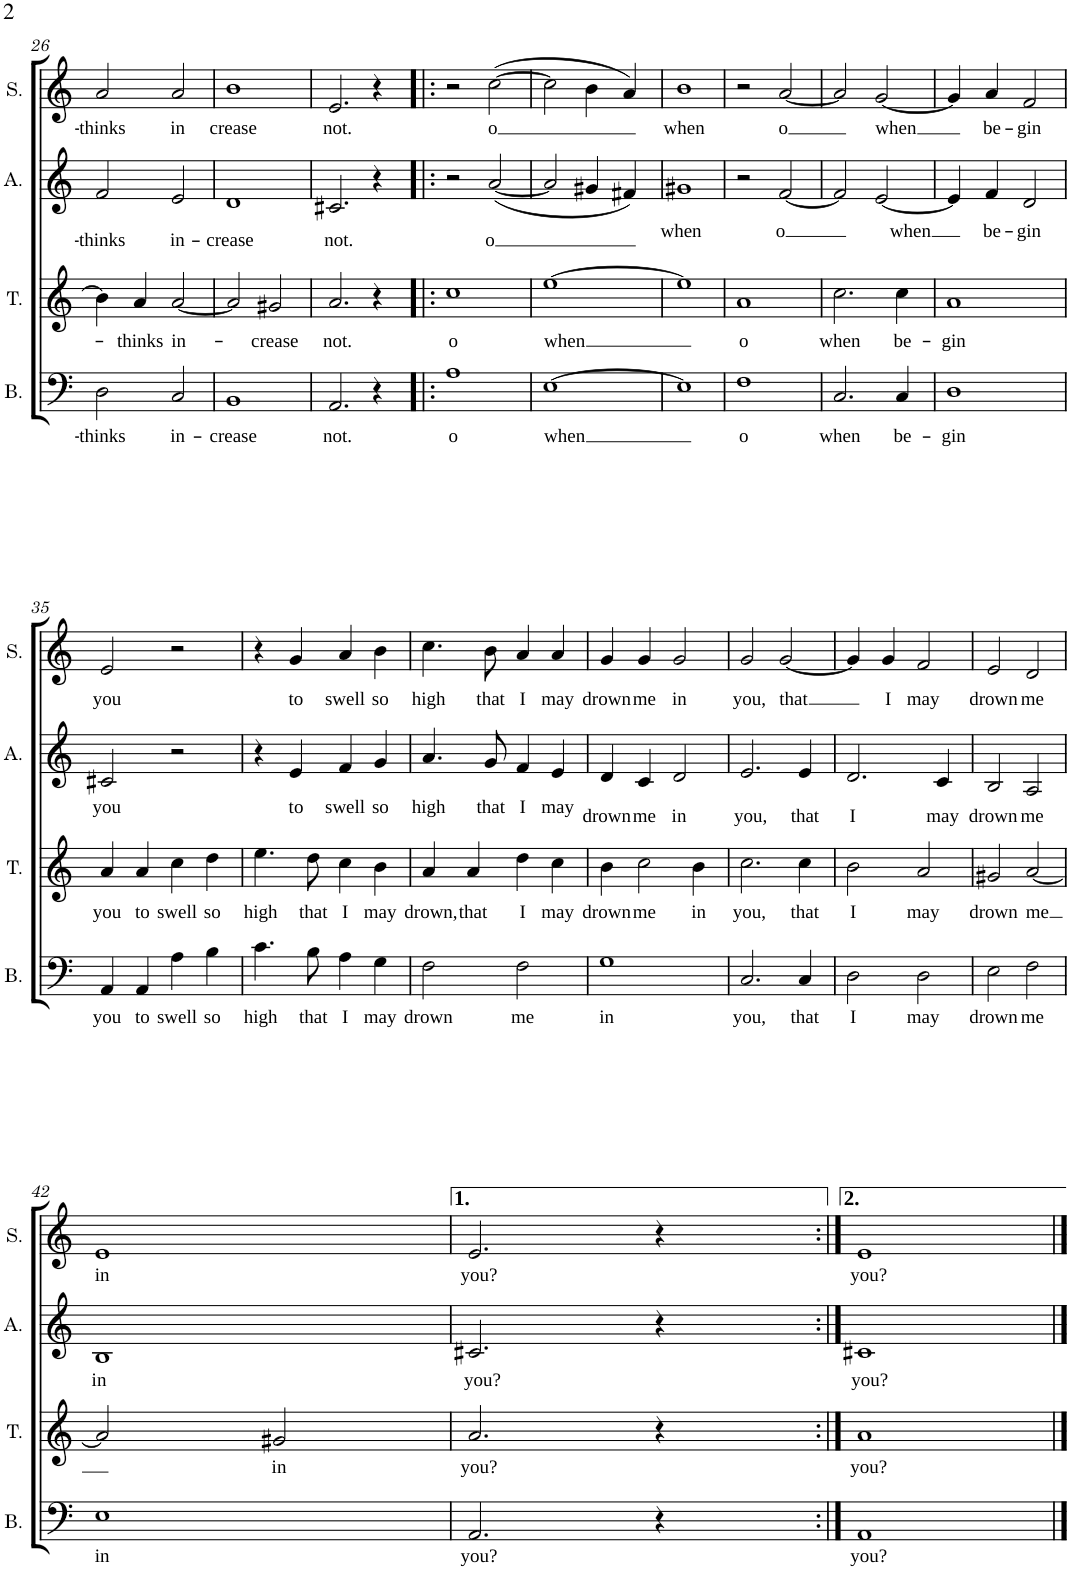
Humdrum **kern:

**kern	**text	**kern	**text	**kern	**text	**kern	**text
*part4	*part4	*part3	*part3	*part2	*part2	*part1	*part1
*staff4	*staff4	*staff3	*staff3	*staff2	*staff2	*staff1	*staff1
*I"Bas.	*	*I"Tén.	*	*I"Alt.	*	*I"Sop.	*
*I'B.	*	*I'T.	*	*I'A.	*	*I'S.	*
!!LO:PB:g=z
*clefF4	*	*clefG2	*	*clefG2	*	*clefG2	*
*k[]	*	*k[]	*	*k[]	*	*k[]	*
*M4/4	*	*M4/4	*	*M4/4	*	*M4/4	*
*met(c|)	*	*met(c|)	*	*met(c|)	*	*met(c|)	*
=26	=26	=26	=26	=26	=26	=26	=26
!	!LO:LY:b	!	!	!	!LO:LY:b	!	!LO:LY:b
2D\	-thinks	4b\]	.	2f/	-thinks	2a/	-thinks
!	!	!	!LO:LY:b	!	!	!	!
.	.	4a/	-thinks	.	.	.	.
!	!LO:LY:b	!	!LO:LY:b	!	!LO:LY:b	!	!LO:LY:b
2C/	in-	[2a/	in-	2e/	in-	2a/	-in
=27	=27	=27	=27	=27	=27	=27	=27
!	!LO:LY:b	!	!	!	!LO:LY:b	!	!LO:LY:b
1BB	-crease	2a/]	.	1d	-crease	1b	crease
!	!	!	!LO:LY:b	!	!	!	!
.	.	2g#X/	-crease	.	.	.	.
=28	=28	=28	=28	=28	=28	=28	=28
!	!LO:LY:b	!	!LO:LY:b	!	!LO:LY:b	!	!LO:LY:b
2.AA/	not.	2.a/	not.	2.c#X/	not.	2.e/	not.
4r	.	4r	.	4r	.	4r	.
=29!|:	=29!|:	=29!|:	=29!|:	=29!|:	=29!|:	=29!|:	=29!|:
!	!LO:LY:b	!	!LO:LY:b	!	!	!	!
1A	o	1cc	o	2r	.	2r	.
!	!	!	!	!	!LO:LY:b	!	!LO:LY:b
.	.	.	.	(<[2a/	o	(>[2cc\	o
=30	=30	=30	=30	=30	=30	=30	=30
!	!LO:LY:b	!	!LO:LY:b	!	!	!	!
[1E	when	[1ee	when	2a/]	.	2cc\]	.
.	.	.	.	4g#X/	.	4b\	.
.	.	.	.	4f#X/)	.	4a/)	.
=31	=31	=31	=31	=31	=31	=31	=31
!	!	!	!	!	!LO:LY:b	!	!LO:LY:b
1E]	.	1ee]	.	1g#X	when	1b	when
=32	=32	=32	=32	=32	=32	=32	=32
!	!LO:LY:b	!	!LO:LY:b	!	!	!	!
1F	o	1a	o	2r	.	2r	.
!	!	!	!	!	!LO:LY:b	!	!LO:LY:b
.	.	.	.	[2f/	o	[2a/	o
=33	=33	=33	=33	=33	=33	=33	=33
!	!LO:LY:b	!	!LO:LY:b	!	!	!	!
2.C/	when	2.cc\	when	2f/]	.	2a/]	.
!	!	!	!	!	!LO:LY:b	!	!LO:LY:b
.	.	.	.	[2e/	when	[2g/	when
!	!LO:LY:b	!	!LO:LY:b	!	!	!	!
4C/	be-	4cc\	be-	.	.	.	.
=34	=34	=34	=34	=34	=34	=34	=34
!	!LO:LY:b	!	!LO:LY:b	!	!	!	!
1D	-gin	1a	-gin	4e/]	.	4g/]	.
!	!	!	!	!	!LO:LY:b	!	!LO:LY:b
.	.	.	.	4f/	be-	4a/	be-
!	!	!	!	!	!LO:LY:b	!	!LO:LY:b
.	.	.	.	2d/	-gin	2f/	-gin
!!LO:LB:g=z
=35	=35	=35	=35	=35	=35	=35	=35
!	!LO:LY:b	!	!LO:LY:b	!	!LO:LY:b	!	!LO:LY:b
4AA/	you	4a/	you	2c#X/	you	2e/	you
!	!LO:LY:b	!	!LO:LY:b	!	!	!	!
4AA/	to	4a/	to	.	.	.	.
!	!LO:LY:b	!	!LO:LY:b	!	!	!	!
4A\	swell	4cc\	swell	2r	.	2r	.
!	!LO:LY:b	!	!LO:LY:b	!	!	!	!
4B\	so	4dd\	so	.	.	.	.
=36	=36	=36	=36	=36	=36	=36	=36
!	!LO:LY:b	!	!LO:LY:b	!	!	!	!
4.c\	high	4.ee\	high	4r	.	4r	.
!	!	!	!	!	!LO:LY:b	!	!LO:LY:b
.	.	.	.	4e/	to	4g/	to
!	!LO:LY:b	!	!LO:LY:b	!	!	!	!
8B\	that	8dd\	that	.	.	.	.
!	!LO:LY:b	!	!LO:LY:b	!	!LO:LY:b	!	!LO:LY:b
4A\	I	4cc\	I	4f/	swell	4a/	swell
!	!LO:LY:b	!	!LO:LY:b	!	!LO:LY:b	!	!LO:LY:b
4G\	may	4b\	may	4g/	so	4b\	so
=37	=37	=37	=37	=37	=37	=37	=37
!	!LO:LY:b	!	!LO:LY:b	!	!LO:LY:b	!	!LO:LY:b
2F\	drown	4a/	drown,	4.a/	high	4.cc\	high
!	!	!	!LO:LY:b	!	!	!	!
.	.	4a/	that	.	.	.	.
!	!	!	!	!	!LO:LY:b	!	!LO:LY:b
.	.	.	.	8g/	that	8b\	that
!	!LO:LY:b	!	!LO:LY:b	!	!LO:LY:b	!	!LO:LY:b
2F\	me	4dd\	I	4f/	I	4a/	I
!	!	!	!LO:LY:b	!	!LO:LY:b	!	!LO:LY:b
.	.	4cc\	may	4e/	may	4a/	may
=38	=38	=38	=38	=38	=38	=38	=38
!	!LO:LY:b	!	!LO:LY:b	!	!LO:LY:b	!	!LO:LY:b
1G	in	4b\	drown	4d/	drown	4g/	drown
!	!	!	!LO:LY:b	!	!LO:LY:b	!	!LO:LY:b
.	.	2cc\	me	4c/	me	4g/	me
!	!	!	!	!	!LO:LY:b	!	!LO:LY:b
.	.	.	.	2d/	in	2g/	in
!	!	!	!LO:LY:b	!	!	!	!
.	.	4b\	in	.	.	.	.
=39	=39	=39	=39	=39	=39	=39	=39
!	!LO:LY:b	!	!LO:LY:b	!	!LO:LY:b	!	!LO:LY:b
2.C/	you,	2.cc\	you,	2.e/	you,	2g/	you,
!	!	!	!	!	!	!	!LO:LY:b
.	.	.	.	.	.	[2g/	that
!	!LO:LY:b	!	!LO:LY:b	!	!LO:LY:b	!	!
4C/	that	4cc\	that	4e/	that	.	.
=40	=40	=40	=40	=40	=40	=40	=40
!	!LO:LY:b	!	!LO:LY:b	!	!LO:LY:b	!	!
2D\	I	2b\	I	2.d/	I	4g/]	.
!	!	!	!	!	!	!	!LO:LY:b
.	.	.	.	.	.	4g/	I
!	!LO:LY:b	!	!LO:LY:b	!	!	!	!LO:LY:b
2D\	may	2a/	may	.	.	2f/	may
!	!	!	!	!	!LO:LY:b	!	!
.	.	.	.	4c/	may	.	.
=41	=41	=41	=41	=41	=41	=41	=41
!	!LO:LY:b	!	!LO:LY:b	!	!LO:LY:b	!	!LO:LY:b
2E\	drown	2g#X/	drown	2B/	drown	2e/	drown
!	!LO:LY:b	!	!LO:LY:b	!	!LO:LY:b	!	!LO:LY:b
2F\	me	[2a/	me	2A/	me	2d/	me
!!LO:LB:g=z
=42	=42	=42	=42	=42	=42	=42	=42
!	!LO:LY:b	!	!	!	!LO:LY:b	!	!LO:LY:b
1E	in	2a/]	.	1B	in	1e	in
!	!	!	!LO:LY:b	!	!	!	!
.	.	2g#X/	in	.	.	.	.
=43	=43	=43	=43	=43	=43	=43	=43
!	!LO:LY:b	!	!LO:LY:b	!	!LO:LY:b	!	!LO:LY:b
2.AA/	you?	2.a/	you?	2.c#X/	you?	2.e/	you?
4r	.	4r	.	4r	.	4r	.
=44:|!	=44:|!	=44:|!	=44:|!	=44:|!	=44:|!	=44:|!	=44:|!
!	!LO:LY:b	!	!LO:LY:b	!	!LO:LY:b	!	!LO:LY:b
1AA	you?	1a	you?	1c#X	you?	1e	you?
==	==	==	==	==	==	==	==
*-	*-	*-	*-	*-	*-	*-	*-
